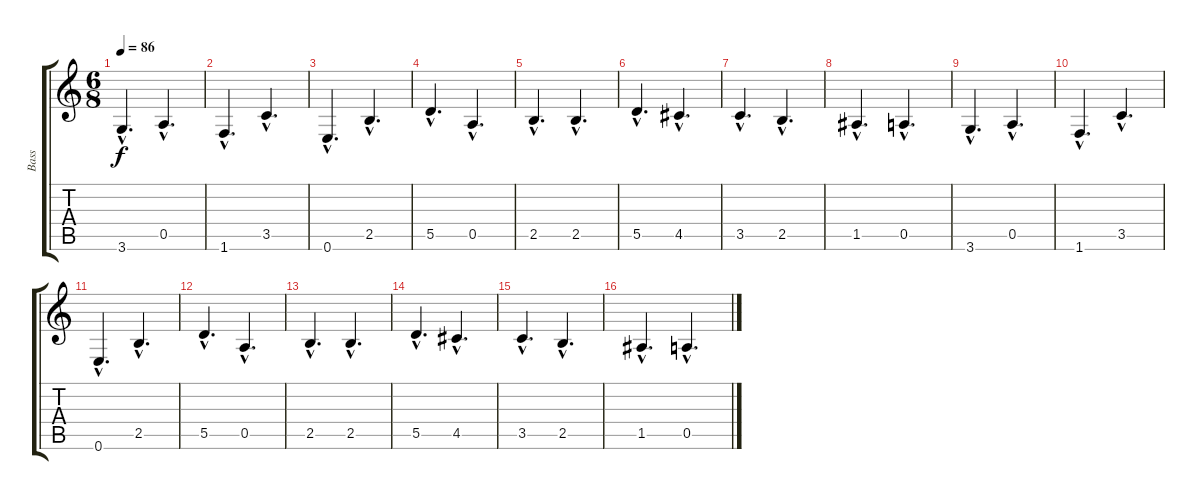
\track ("Bass" "Bass") {instrument electricbassfinger}
\staff {score tabs}
\tuning (E4 B3 G3 D3 A2 E2) {hide}
\ts (6 8)
\tempo 86
\clef g2
\ks c
3.6{hac}.4{d dy f} 0.5{hac}.4{d} |
1.6{hac}.4{d} 3.5{hac}.4{d} |
0.6{hac}.4{d} 2.5{hac}.4{d} |
5.5{hac}.4{d} 0.5{hac}.4{d} |
2.5{hac}.4{d} 2.5{hac}.4{d} |
5.5{hac}.4{d} 4.5{hac}.4{d} |
3.5{hac}.4{d} 2.5{hac}.4{d} |
1.5{hac}.4{d} 0.5{hac}.4{d} |
3.6{hac}.4{d} 0.5{hac}.4{d} |
1.6{hac}.4{d} 3.5{hac}.4{d} |
0.6{hac}.4{d} 2.5{hac}.4{d} |
5.5{hac}.4{d} 0.5{hac}.4{d} |
2.5{hac}.4{d} 2.5{hac}.4{d} |
5.5{hac}.4{d} 4.5{hac}.4{d} |
3.5{hac}.4{d} 2.5{hac}.4{d} |
1.5{hac}.4{d} 0.5{hac}.4{d}
